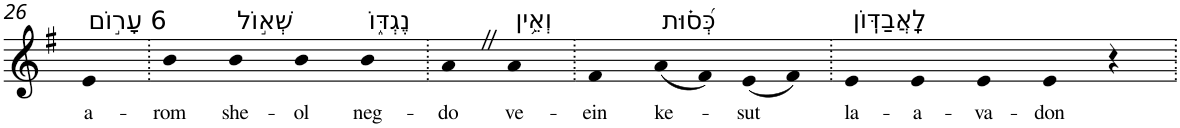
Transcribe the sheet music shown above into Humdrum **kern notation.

**kern	**text
*part1	*part1
*staff1	*staff1
*I"Piano	*
*I'Pno	*
!!LO:PB:g=z
*clefG2	*
*k[f#]	*
*G:	*
=26	=26
!LO:TX:a:t=6 עָר֣וֹם	!
!	!LO:LY:b
4e	a-
=27.	=27.
!	!LO:LY:b
4b	-rom
!LO:TX:a:t=שְׁא֣וֹל	!
!	!LO:LY:b
4b	she-
!	!LO:LY:b
4b	-ol
!LO:TX:a:t=נֶגְדּ֑וֹ	!
!	!LO:LY:b
4b	neg-
=28.	=28.
!	!LO:LY:b
4aZ	-do
!LO:TX:a:t=וְאֵ֥ין	!
!	!LO:LY:b
4a	ve-
=29.	=29.
!	!LO:LY:b
4f#	-ein
!LO:TX:a:t=כְּ֝ס֗וּת	!
!	!LO:LY:b
(8a	ke-
8f#)	.
!	!LO:LY:b
(8e	-sut
8f#)	.
=30.	=30.
!LO:TX:a:t=לָֽאֲבַדּֽוֹן	!
!	!LO:LY:b
4e	la-
!	!LO:LY:b
4e	-a-
!	!LO:LY:b
4e	-va-
!	!LO:LY:b
4e	-don
4r	.
=.	=.
*-	*-
